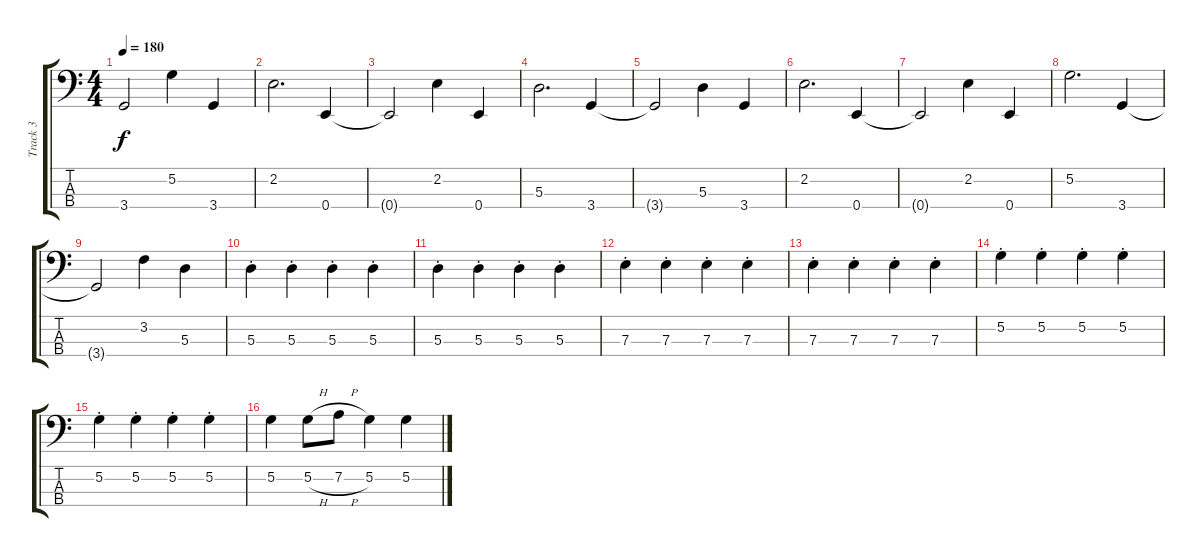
\track ("Track 3" "Track 3") {instrument electricbasspick}
\staff {score tabs}
\tuning (G2 D2 A1 E1) {hide}
\ts (4 4)
\tempo 180
\clef f4
\ks c
3.4{t}.2{dy f} 5.2.4 3.4.4 |
2.2.2{d} 0.4.4 |
0.4{t}.2 2.2.4 0.4.4 |
5.3.2{d} 3.4.4 |
3.4{t}.2 5.3.4 3.4.4 |
2.2.2{d} 0.4.4 |
0.4{t}.2 2.2.4 0.4.4 |
5.2.2{d} 3.4.4 |
3.4{t}.2 3.2.4 5.3.4 |
5.3{st}.4 5.3{st}.4 5.3{st}.4 5.3{st}.4 |
5.3{st}.4 5.3{st}.4 5.3{st}.4 5.3{st}.4 |
7.3{st}.4 7.3{st}.4 7.3{st}.4 7.3{st}.4 |
7.3{st}.4 7.3{st}.4 7.3{st}.4 7.3{st}.4 |
5.2{st}.4 5.2{st}.4 5.2{st}.4 5.2{st}.4 |
5.2{st}.4 5.2{st}.4 5.2{st}.4 5.2{st}.4 |
5.2.4 5.2{h}.8 7.2{h}.8 5.2.4 5.2.4
